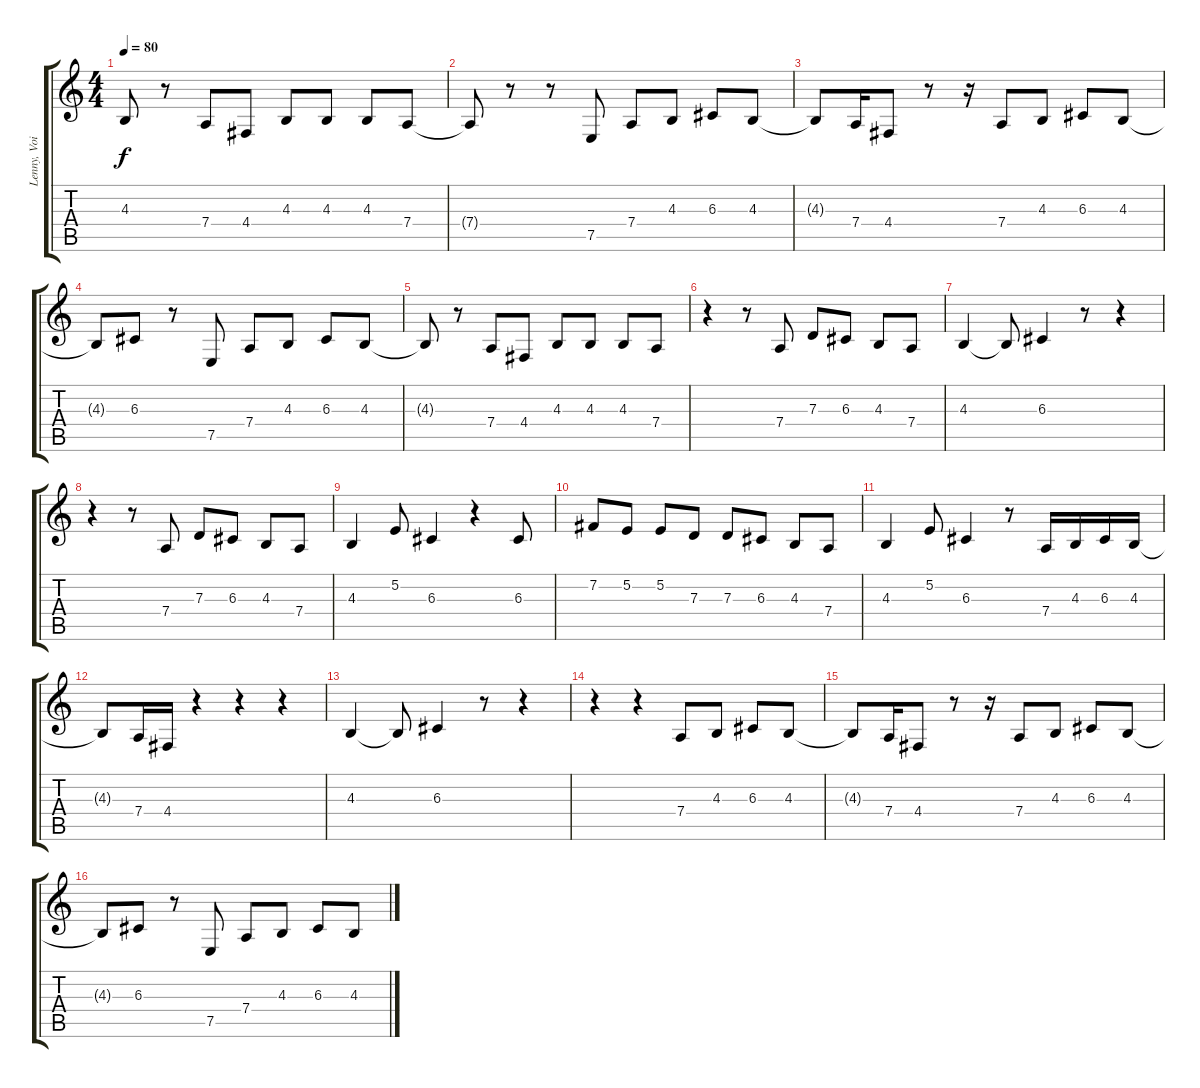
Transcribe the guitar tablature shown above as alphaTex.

\track ("Lenny, Voice" "Lenny, Voi") {instrument clarinet}
\staff {score tabs}
\tuning (E4 B3 G3 D3 A2 E2) {hide}
\ts (4 4)
\tempo 80
\clef g2
\ks c
4.3{t}.8{dy f} r.8 7.4.8 4.4.8 4.3.8 4.3.8 4.3.8 7.4.8 |
7.4{t}.8 r.8 r.8 7.5.8 7.4.8 4.3.8 6.3.8 4.3.8 |
4.3{t}.8 7.4.16 4.4.8 r.8 r.16 7.4.8 4.3.8 6.3.8 4.3.8 |
4.3{t}.8 6.3.8 r.8 7.5.8 7.4.8 4.3.8 6.3.8 4.3.8 |
4.3{t}.8 r.8 7.4.8 4.4.8 4.3.8 4.3.8 4.3.8 7.4.8 |
r.4 r.8 7.4.8 7.3.8 6.3.8 4.3.8 7.4.8 |
4.3.4 4.3{t}.8 6.3.4 r.8 r.4 |
r.4 r.8 7.4.8 7.3.8 6.3.8 4.3.8 7.4.8 |
4.3.4 5.2.8 6.3.4 r.4 6.3.8 |
7.2.8 5.2.8 5.2.8 7.3.8 7.3.8 6.3.8 4.3.8 7.4.8 |
4.3.4 5.2.8 6.3.4 r.8 7.4.16 4.3.16 6.3.16 4.3.16 |
4.3{t}.8 7.4.16 4.4.16 r.4 r.4 r.4 |
4.3.4 4.3{t}.8 6.3.4 r.8 r.4 |
r.4 r.4 7.4.8 4.3.8 6.3.8 4.3.8 |
4.3{t}.8 7.4.16 4.4.8 r.8 r.16 7.4.8 4.3.8 6.3.8 4.3.8 |
4.3{t}.8 6.3.8 r.8 7.5.8 7.4.8 4.3.8 6.3.8 4.3.8
